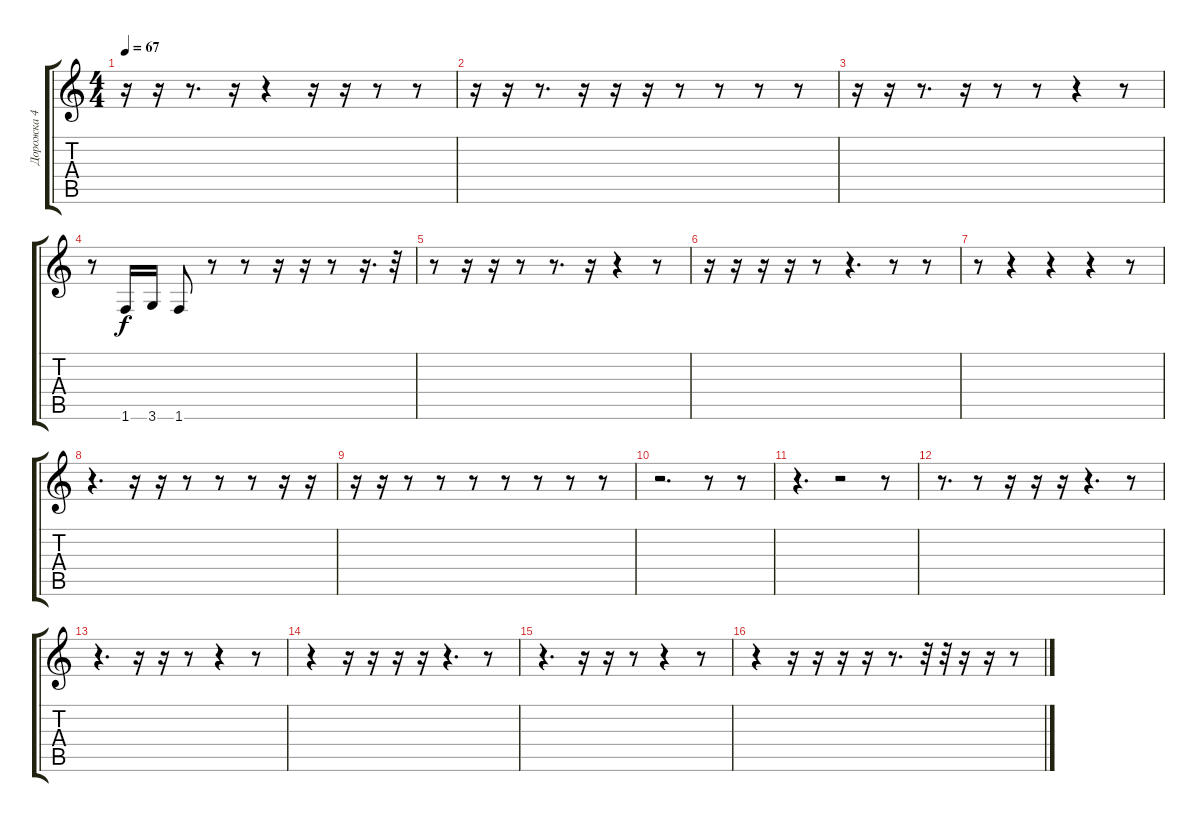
\track ("Дорожка 4" "Дорожка 4") {instrument fretlessbass}
\staff {score tabs}
\tuning (E4 B3 G3 D3 A2 E2) {hide}
\ts (4 4)
\tempo 67
\clef g2
\ks c
r.16{dy f} r.16 r.8{d} r.16 r.4 r.16 r.16 r.8 r.8 |
r.16 r.16 r.8{d} r.16 r.16 r.16 r.8 r.8 r.8 r.8 |
r.16 r.16 r.8{d} r.16 r.8 r.8 r.4 r.8 |
r.8 1.6.16 3.6.16 1.6.8 r.8 r.8 r.16 r.16 r.8 r.16{d} r.32 |
r.8 r.16 r.16 r.8 r.8{d} r.16 r.4 r.8 |
r.16 r.16 r.16 r.16 r.8 r.4{d} r.8 r.8 |
r.8 r.4 r.4 r.4 r.8 |
r.4{d} r.16 r.16 r.8 r.8 r.8 r.16 r.16 |
r.16 r.16 r.8 r.8 r.8 r.8 r.8 r.8 r.8 |
r.2{d} r.8 r.8 |
r.4{d} r.2 r.8 |
r.8{d} r.8 r.16 r.16 r.16 r.4{d} r.8 |
r.4{d} r.16 r.16 r.8 r.4 r.8 |
r.4 r.16 r.16 r.16 r.16 r.4{d} r.8 |
r.4{d} r.16 r.16 r.8 r.4 r.8 |
r.4 r.16 r.16 r.16 r.16 r.8{d} r.32 r.32 r.16 r.16 r.8
